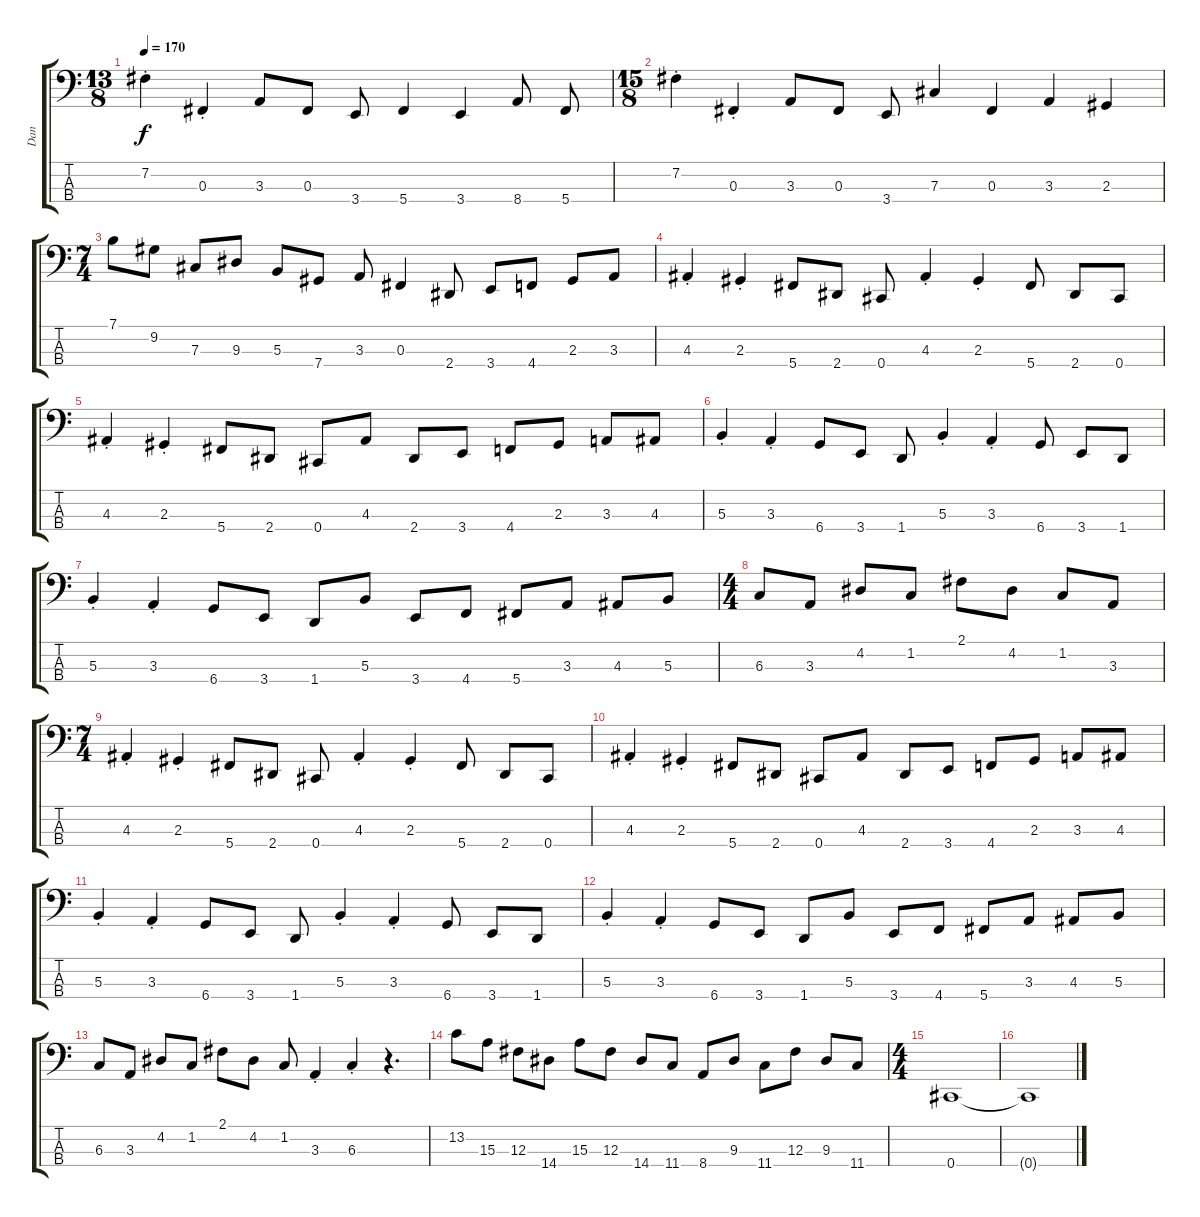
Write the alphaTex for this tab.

\track ("Dan" "Dan") {instrument electricbasspick}
\staff {score tabs}
\tuning (E2 B1 Gb1 Db1) {hide}
\ts (13 8)
\tempo 170
\clef f4
\ks c
7.2{st}.4{dy f} 0.3{st}.4 3.3.8 0.3.8 3.4.8 5.4.4 3.4.4 8.4.8 5.4.8 |
\ts (15 8)
7.2{st}.4 0.3{st}.4 3.3.8 0.3.8 3.4.8 7.3.4 0.3.4 3.3.4 2.3.4 |
\ts (7 4)
7.1.8 9.2.8 7.3.8 9.3.8 5.3.8 7.4.8 3.3.8 0.3.4 2.4.8 3.4.8 4.4.8 2.3.8 3.3.8 |
4.3{st}.4 2.3{st}.4 5.4.8 2.4.8 0.4.8 4.3{st}.4 2.3{st}.4 5.4.8 2.4.8 0.4.8 |
4.3{st}.4 2.3{st}.4 5.4.8 2.4.8 0.4.8 4.3.8 2.4.8 3.4.8 4.4.8 2.3.8 3.3.8 4.3.8 |
5.3{st}.4 3.3{st}.4 6.4.8 3.4.8 1.4.8 5.3{st}.4 3.3{st}.4 6.4.8 3.4.8 1.4.8 |
5.3{st}.4 3.3{st}.4 6.4.8 3.4.8 1.4.8 5.3.8 3.4.8 4.4.8 5.4.8 3.3.8 4.3.8 5.3.8 |
\ts (4 4)
6.3.8 3.3.8 4.2.8 1.2.8 2.1.8 4.2.8 1.2.8 3.3.8 |
\ts (7 4)
4.3{st}.4 2.3{st}.4 5.4.8 2.4.8 0.4.8 4.3{st}.4 2.3{st}.4 5.4.8 2.4.8 0.4.8 |
4.3{st}.4 2.3{st}.4 5.4.8 2.4.8 0.4.8 4.3.8 2.4.8 3.4.8 4.4.8 2.3.8 3.3.8 4.3.8 |
5.3{st}.4 3.3{st}.4 6.4.8 3.4.8 1.4.8 5.3{st}.4 3.3{st}.4 6.4.8 3.4.8 1.4.8 |
5.3{st}.4 3.3{st}.4 6.4.8 3.4.8 1.4.8 5.3.8 3.4.8 4.4.8 5.4.8 3.3.8 4.3.8 5.3.8 |
6.3.8 3.3.8 4.2.8 1.2.8 2.1.8 4.2.8 1.2.8 3.3{st}.4 6.3{st}.4 r.4{d} |
13.2.8 15.3.8 12.3.8 14.4.8 15.3.8 12.3.8 14.4.8 11.4.8 8.4.8 9.3.8 11.4.8 12.3.8 9.3.8 11.4.8 |
\ts (4 4)
0.4.1 |
0.4{t}.1
